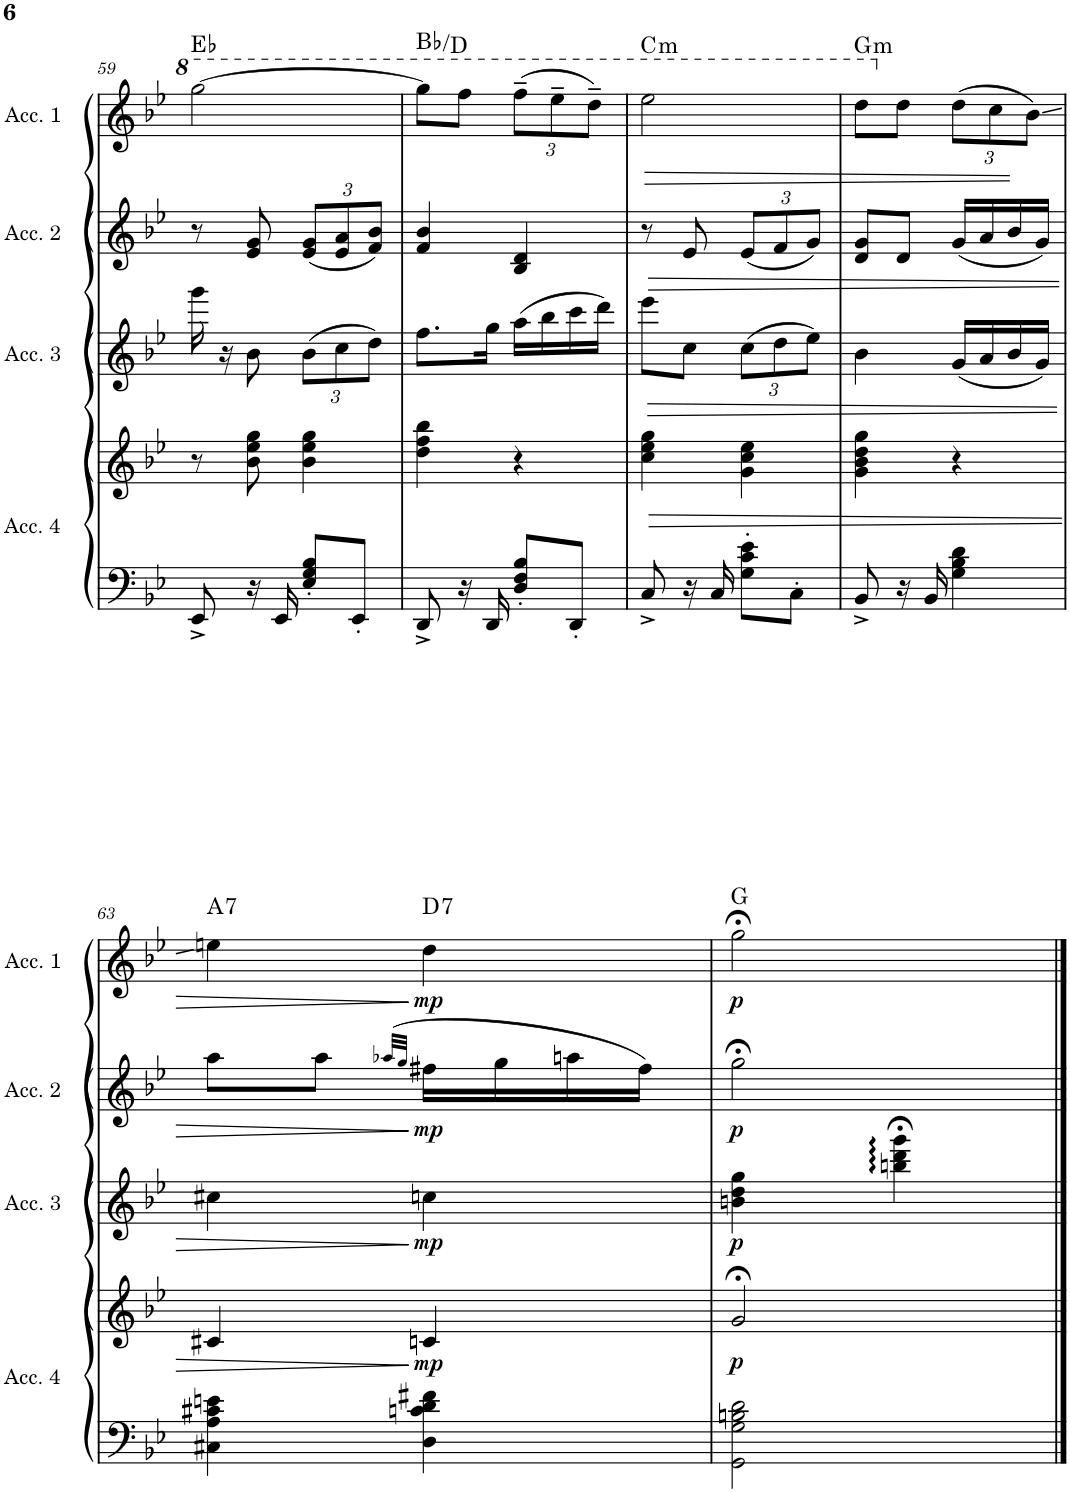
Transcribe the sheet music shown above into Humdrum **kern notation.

**kern	**kern	**dynam	**kern	**dynam	**kern	**dynam	**kern	**dynam	**harte
*part4	*part4	*part4	*part3	*part3	*part2	*part2	*part1	*part1	*part1
*staff5	*staff4	*staff4/5	*staff3	*staff3	*staff2	*staff2	*staff1	*staff1	*
*I"Accordion 4	*	*	*I"Accordion 3	*	*I"Accordion 2	*	*I"Accordion 1	*	*
*I'Acc. 4	*	*	*I'Acc. 3	*	*I'Acc. 2	*	*I'Acc. 1	*	*
!!LO:PB:g=z
*clefF4	*clefG2	*	*clefG2	*	*clefG2	*	*clefG2	*	*
*k[b-e-]	*k[b-e-]	*	*k[b-e-]	*	*k[b-e-]	*	*k[b-e-]	*	*
*M2/4	*M2/4	*	*M2/4	*	*M2/4	*	*M2/4	*	*
=59	=59	=59	=59	=59	=59	=59	=59	=59	=59
8EE-^/	8r	.	16ggg\	.	8r	.	[2ggg\	.	Eb:maj
.	.	.	16r	.	.	.	.	.	.
16r	8b-\ 8ee-\ 8gg\	.	8b-\	.	8e-/ 8g/	.	.	.	.
16EE-/	.	.	.	.	.	.	.	.	.
*	*	*	*Xbrackettup	*	*Xbrackettup	*	*	*	*
8E-/' 8G/' 8B-/'L	4b-\ 4ee-\ 4gg\	.	(12b-\L	.	(12e-/ 12g/L	.	.	.	.
.	.	.	12cc\	.	12e-/ 12a/	.	.	.	.
8EE-'/J	.	.	.	.	.	.	.	.	.
.	.	.	12dd\J)	.	12f/ 12b-/J)	.	.	.	.
=60	=60	=60	=60	=60	=60	=60	=60	=60	=60
8DD^/	4dd\ 4ff\ 4bb-\	.	8.ff\L	.	4f/ 4b-/	.	8ggg\L]	.	Bb:maj/3
16r	.	.	.	.	.	.	8fff\J	.	.
16DD/	.	.	16gg\Jk	.	.	.	.	.	.
*	*	*	*	*	*	*	*Xbrackettup	*	*
8D/' 8F/' 8B-/'L	4r	.	(16aa\LL	.	4B-/ 4d/	.	(12fff~\L	.	.
.	.	.	16bb-\	.	.	.	.	.	.
.	.	.	.	.	.	.	12eee-~\	.	.
8DD'/J	.	.	16ccc\	.	.	.	.	.	.
.	.	.	.	.	.	.	12ddd~\J)	.	.
.	.	.	16ddd\JJ)	.	.	.	.	.	.
=61	=61	=61	=61	=61	=61	=61	=61	=61	=61
!	!	!LO:HP:b	!	!LO:HP:b	!	!LO:HP:b	!	!LO:HP:b	!LO:H:kt=m
8C^/	4cc\ 4ee-\ 4gg\	>	8eee-\L	>	8r	>	2eee-\	>	C:min
16r	.	.	8cc\J	.	8e-/	.	.	.	.
16C/	.	.	.	.	.	.	.	.	.
8G\' 8c\' 8e-\'L	4g\ 4cc\ 4ee-\	.	(12cc\L	.	(12e-/L	.	.	.	.
.	.	.	12dd\	.	12f/	.	.	.	.
8C'\J	.	.	.	.	.	.	.	.	.
.	.	.	12ee-\J)	.	12g/J)	.	.	.	.
=62	=62	=62	=62	=62	=62	=62	=62	=62	=62
!	!	!	!	!	!	!	!	!	!LO:H:kt=m
8BB-^/	4g\ 4b-\ 4dd\ 4gg\	.	4b-\	.	8d/ 8g/L	.	8ddd\L	.	G:min
16r	.	.	.	.	8d/J	.	8dd\J	.	.
16BB-/	.	.	.	.	.	.	.	.	.
4G\ 4B-\ 4d\	4r	.	(16g/LL	.	(16g/LL	.	(12dd\L	.	.
.	.	.	16a/	.	16a/	.	.	.	.
.	.	.	.	.	.	.	12cc\	.	.
.	.	.	16b-/	.	16b-/	.	.	.	.
.	.	.	.	.	.	.	12b-\J)	.	.
.	.	.	16g/JJ)	.	16g/JJ)	.	.	.	.
!!LO:LB:g=z
=63	=63	=63	=63	=63	=63	=63	=63	=63	=63
!	!	!	!	!	!	!	!	!	!LO:H:kt=7
4C#X\ 4A\ 4c#X\ 4en\	4c#X/	.	4cc#X\	.	8aa\L	.	4een\	.	A:7
.	.	.	.	.	8aa\J	.	.	.	.
.	.	.	.	.	(32qaa-X/LLL	.	.	.	.
.	.	.	.	.	32qgg/JJJ	.	.	.	.
!	!	!LO:DY:n=1:b	!	!LO:DY:n=1:b	!	!LO:DY:n=1:b	!	!LO:DY:n=1:b	!LO:H:kt=7
4D\ 4cn\ 4d\ 4f#X\	4cn/	] mp	4ccn\	] mp	16ff#X\LL	] mp	4dd\	] mp	D:7
.	.	.	.	.	16gg\	.	.	.	.
.	.	.	.	.	16aan\	.	.	.	.
.	.	.	.	.	16ff#\JJ)	.	.	.	.
=64	=64	=64	=64	=64	=64	=64	=64	=64	=64
!	!	!LO:DY:b	!	!LO:DY:b	!	!LO:DY:b	!	!LO:DY:b	!
2GG\ 2G\ 2Bn\ 2d\	2g;</	p	4bn\ 4dd\ 4gg\	p	2gg;<\	p	2gg;<\	p	G:maj
.	.	.	4bbn\:;< 4ddd\:;< 4ggg\:;<	.	.	.	.	.	.
==	==	==	==	==	==	==	==	==	==
*-	*-	*-	*-	*-	*-	*-	*-	*-	*-
